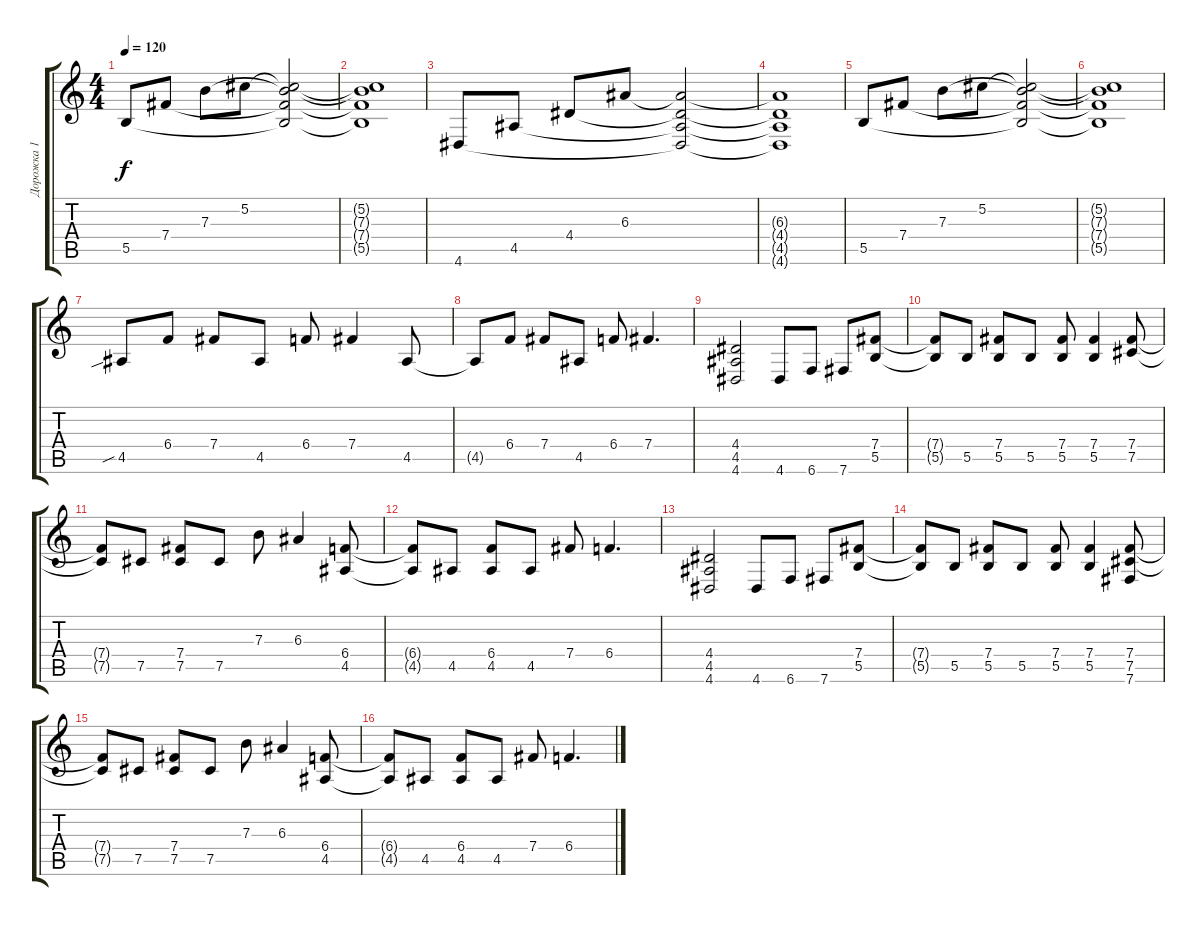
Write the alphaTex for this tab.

\track ("Дорожка 1" "Дорожка 1") {instrument distortionguitar}
\staff {score tabs}
\tuning (Db4 Ab3 E3 B2 Gb2 B1) {hide}
\ts (4 4)
\tempo 120
\clef g2
\ks c
5.5.8{dy f} 7.4.8 7.3.8 5.2.8 (5.2{t} 7.3{t} 7.4{t} 5.5{t}).2 |
(5.2{t} 7.3{t} 7.4{t} 5.5{t}).1 |
4.6.8 4.5.8 4.4.8 6.3.8 (6.3{t} 4.4{t} 4.5{t} 4.6{t}).2 |
(6.3{t} 4.4{t} 4.5{t} 4.6{t}).1 |
5.5.8 7.4.8 7.3.8 5.2.8 (5.2{t} 7.3{t} 7.4{t} 5.5{t}).2 |
(5.2{t} 7.3{t} 7.4{t} 5.5{t}).1 |
4.5{sib}.8 6.4.8 7.4.8 4.5.8 6.4.8 7.4.4 4.5.8 |
4.5{t}.8 6.4.8 7.4.8 4.5.8 6.4.8 7.4.4{d} |
(4.4 4.5 4.6).2 4.6.8 6.6.8 7.6.8 (7.4 5.5).8 |
(7.4{t} 5.5{t}).8 5.5.8 (7.4 5.5).8 5.5.8 (7.4 5.5).8 (7.4 5.5).4 (7.4 7.5).8 |
(7.4{t} 7.5{t}).8 7.5.8 (7.4 7.5).8 7.5.8 7.3.8 6.3.4 (6.4 4.5).8 |
(6.4{t} 4.5{t}).8 4.5.8 (6.4 4.5).8 4.5.8 7.4.8 6.4.4{d} |
(4.4 4.5 4.6).2 4.6.8 6.6.8 7.6.8 (7.4 5.5).8 |
(7.4{t} 5.5{t}).8 5.5.8 (7.4 5.5).8 5.5.8 (7.4 5.5).8 (7.4 5.5).4 (7.4 7.5 7.6).8 |
(7.4{t} 7.5{t}).8 7.5.8 (7.4 7.5).8 7.5.8 7.3.8 6.3.4 (6.4 4.5).8 |
(6.4{t} 4.5{t}).8 4.5.8 (6.4 4.5).8 4.5.8 7.4.8 6.4.4{d}
